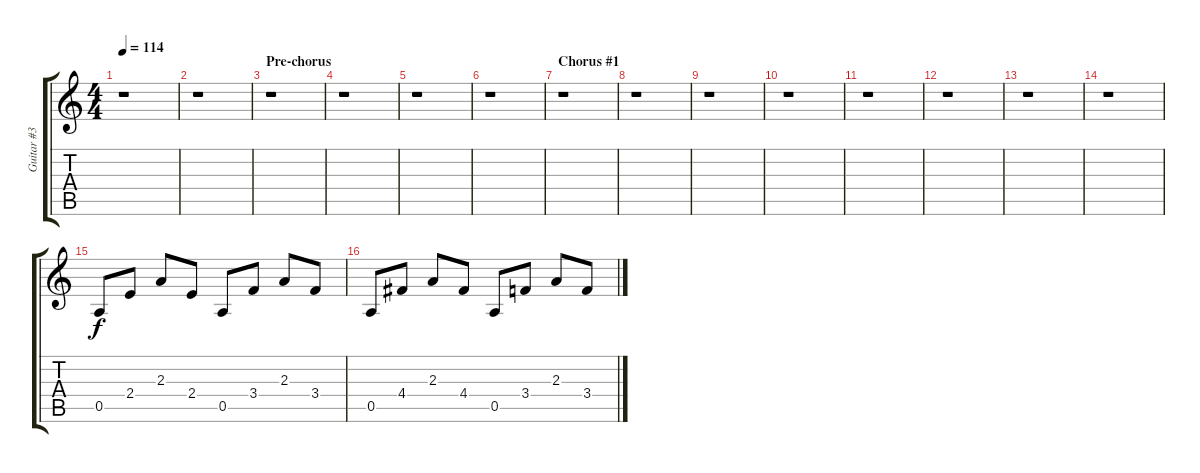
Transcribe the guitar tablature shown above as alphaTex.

\track ("Guitar #3" "Guitar #3") {instrument electricguitarclean}
\staff {score tabs}
\tuning (E4 B3 G3 D3 A2 E2) {hide}
\ts (4 4)
\tempo 114
\clef g2
\ks c
r.1{dy f} |
r.1 |
\section ("" "Pre-chorus")
r.1 |
r.1 |
r.1 |
r.1 |
\section ("" "Chorus #1")
r.1 |
r.1 |
r.1 |
r.1 |
r.1 |
r.1 |
r.1 |
r.1 |
0.5.8 2.4.8 2.3.8 2.4.8 0.5.8 3.4.8 2.3.8 3.4.8 |
0.5.8 4.4.8 2.3.8 4.4.8 0.5.8 3.4.8 2.3.8 3.4.8
